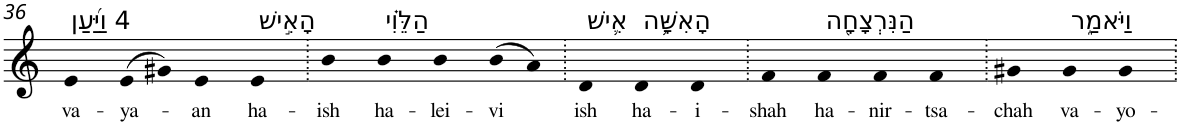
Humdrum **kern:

**kern	**text
*part1	*part1
*staff1	*staff1
*I"Piano	*
*I'Pno	*
!!LO:PB:g=z
*clefG2	*
*k[]	*
=36	=36
!LO:TX:a:t=4 וַיַּ֜עַן	!
!	!LO:LY:b
4e	va-
!	!LO:LY:b
(>8e	-ya-
8g#X)	.
!	!LO:LY:b
4e	-an
!LO:TX:a:t=הָאִ֣ישׁ	!
!	!LO:LY:b
4e	ha-
=37.	=37.
!	!LO:LY:b
4b	-ish
!LO:TX:a:t=הַלֵּוִ֗י	!
!	!LO:LY:b
4b	ha-
!	!LO:LY:b
4b	-lei-
!	!LO:LY:b
(>8b	-vi
8a)	.
=38.	=38.
!LO:TX:a:t=אִ֛ישׁ	!
!	!LO:LY:b
4d	ish
!LO:TX:a:t=הָאִשָּׁ֥ה	!
!	!LO:LY:b
4d	ha-
!	!LO:LY:b
4d	-i-
=39.	=39.
!	!LO:LY:b
4f	-shah
!LO:TX:a:t=הַנִּרְצָחָ֖ה	!
!	!LO:LY:b
4f	ha-
!	!LO:LY:b
4f	-nir-
!	!LO:LY:b
4f	-tsa-
=40.	=40.
!	!LO:LY:b
4g#X	-chah
!LO:TX:a:t=וַיֹּאמַ֑ר	!
!	!LO:LY:b
4g#	va-
!	!LO:LY:b
4g#	-yo-
=.	=.
*-	*-
